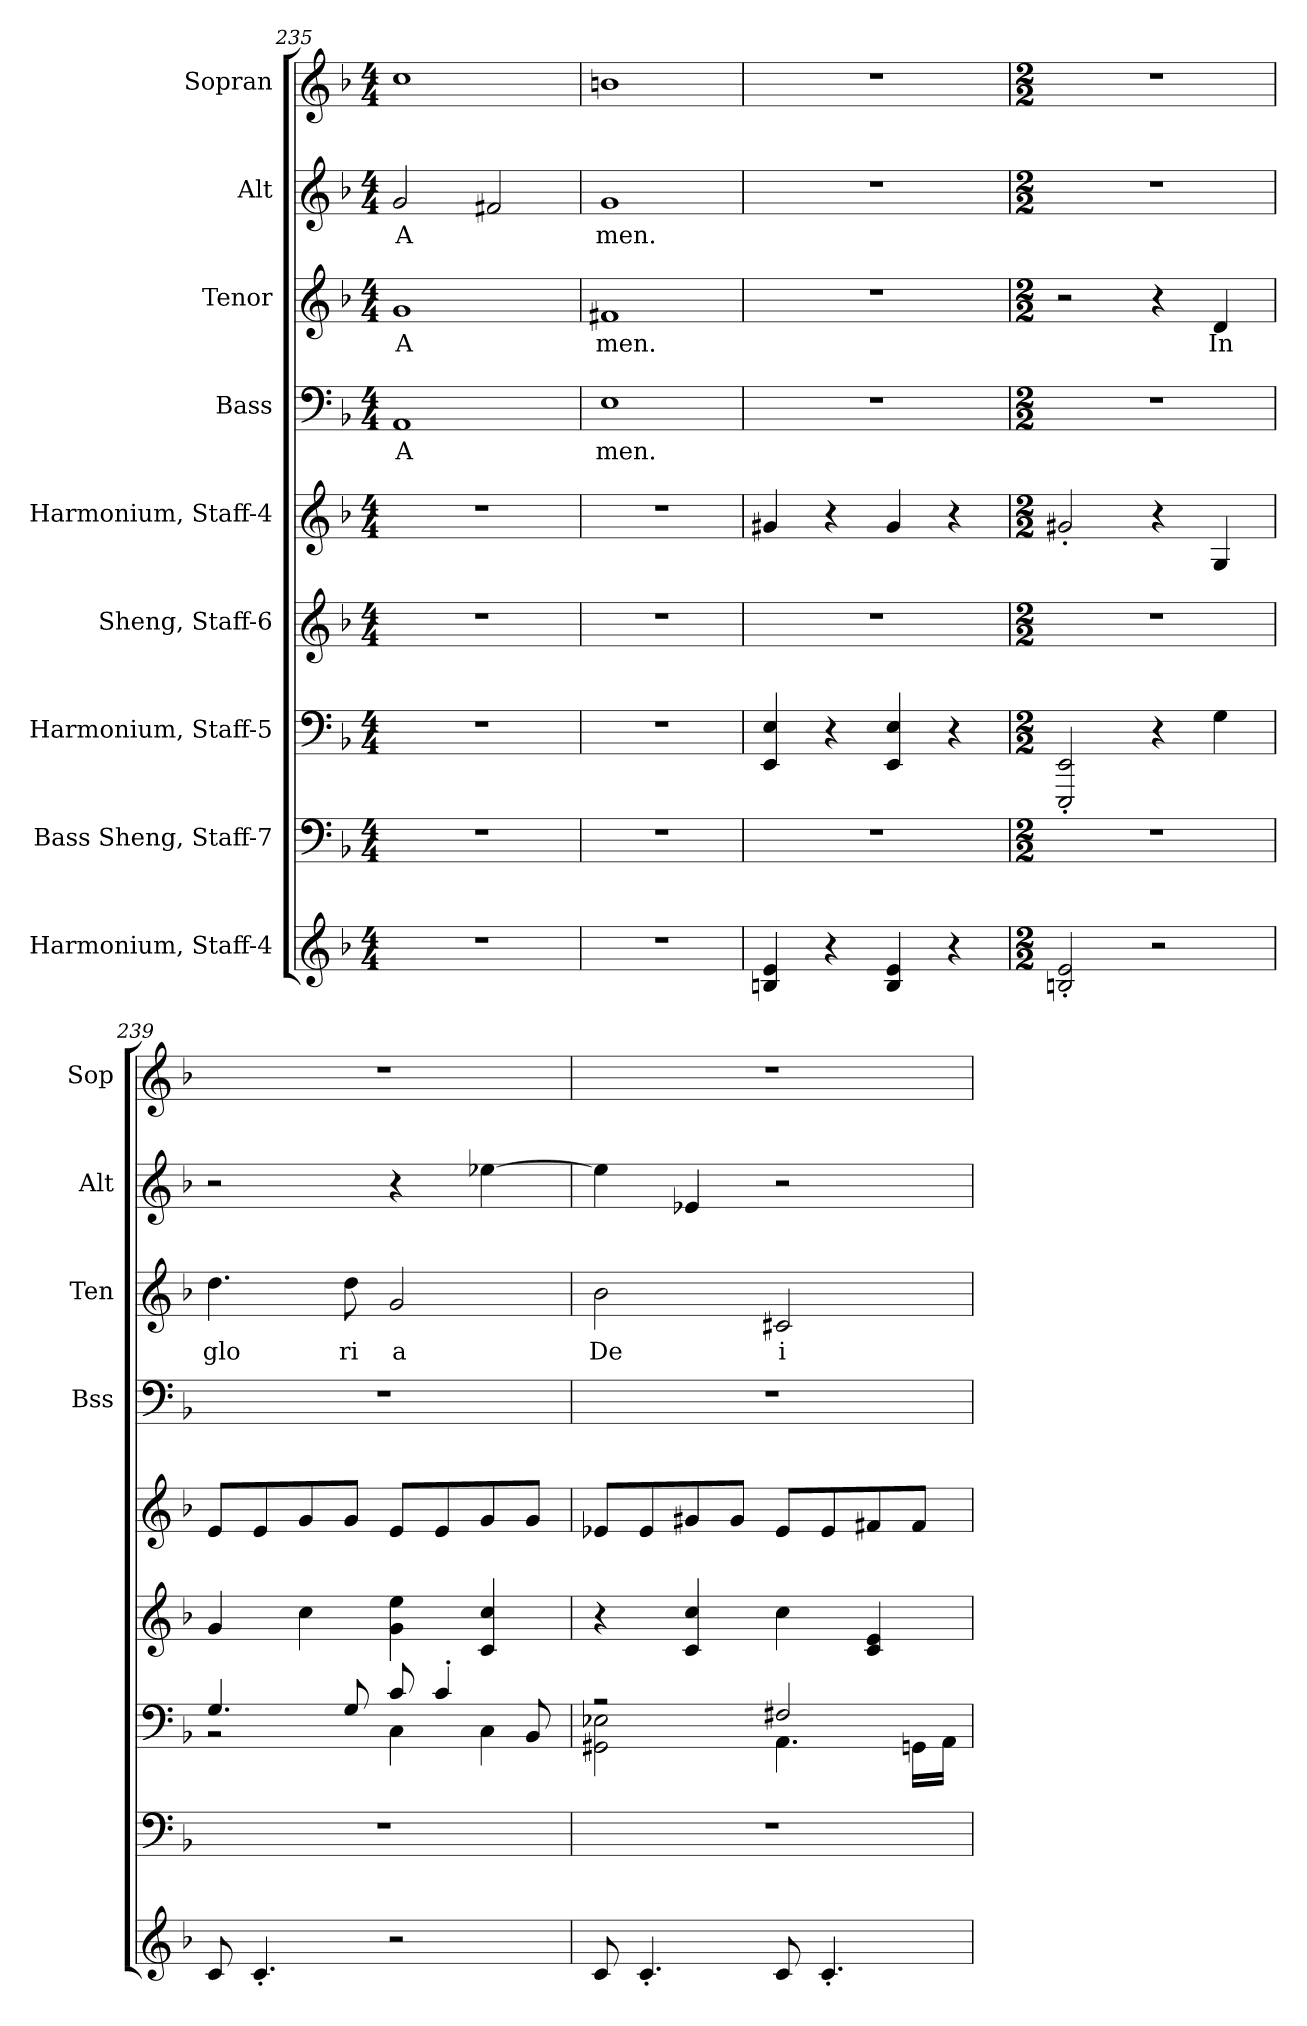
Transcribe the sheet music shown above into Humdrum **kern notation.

**kern	**kern	**kern	**kern	**kern	**kern	**text	**kern	**text	**kern	**text	**kern
*part9	*part8	*part7	*part6	*part5	*part4	*part4	*part3	*part3	*part2	*part2	*part1
*staff9	*staff8	*staff7	*staff6	*staff5	*staff4	*staff4	*staff3	*staff3	*staff2	*staff2	*staff1
*I"Harmonium, Staff-4	*I"Bass Sheng, Staff-7	*I"Harmonium, Staff-5	*I"Sheng, Staff-6	*I"Harmonium, Staff-4	*I"Bass	*	*I"Tenor	*	*I"Alt	*	*I"Sopran
*	*	*	*	*	*I'Bss	*	*I'Ten	*	*I'Alt	*	*I'Sop
*clefG2	*clefF4	*clefF4	*clefG2	*clefG2	*clefF4	*	*clefG2	*	*clefG2	*	*clefG2
*	*	*	*	*	*	*	*ITrd4c7	*	*ITrd2c3	*	*ITrd2c3
*k[b-]	*k[b-]	*k[b-]	*k[b-]	*k[b-]	*k[b-]	*	*k[b-e-]	*	*k[f#c#]	*	*k[f#c#]
*M4/4	*M4/4	*M4/4	*M4/4	*M4/4	*M4/4	*	*M4/4	*	*M4/4	*	*M4/4
=235	=235	=235	=235	=235	=235	=235	=235	=235	=235	=235	=235
1r	1r	1r	1r	1r	1AA	A	1c	A	2e/	A	1a
.	.	.	.	.	.	.	.	.	2d#X/	.	.
=236	=236	=236	=236	=236	=236	=236	=236	=236	=236	=236	=236
1r	1r	1r	1r	1r	1E	men.	1Bn	men.	1e	men.	1g#X
=237	=237	=237	=237	=237	=237	=237	=237	=237	=237	=237	=237
4Bn/ 4e/	1r	4EE/ 4E/	1r	4g#X/	1r	.	1r	.	1r	.	1r
4r	.	4r	.	4r	.	.	.	.	.	.	.
4B/ 4e/	.	4EE/ 4E/	.	4g#/	.	.	.	.	.	.	.
4r	.	4r	.	4r	.	.	.	.	.	.	.
=238	=238	=238	=238	=238	=238	=238	=238	=238	=238	=238	=238
*M2/2	*M2/2	*M2/2	*M2/2	*M2/2	*M2/2	*	*M2/2	*	*M2/2	*	*M2/2
2Bn/' 2e/'	1r	2EEE/' 2EE/'	1r	2g#X'/	1r	.	2r	.	1r	.	1r
2r	.	4r	.	4r	.	.	4r	.	.	.	.
.	.	4G\	.	4G/	.	.	4G/	In	.	.	.
!!LO:PB:g=z
=239	=239	=239	=239	=239	=239	=239	=239	=239	=239	=239	=239
*	*	*^	*	*	*	*	*	*	*	*	*
8c/	1r	4.G/	2r	4g/	8e/L	1r	.	4.g\	glo	2r	.	1r
4.c'/	.	.	.	.	8e/	.	.	.	.	.	.	.
.	.	.	.	4cc\	8g/	.	.	.	.	.	.	.
.	.	8G/	.	.	8g/J	.	.	8g\	ri	.	.	.
2r	.	8c/	4C\	4g\ 4ee\	8e/L	.	.	2c/	a	4r	.	.
.	.	4c'/	.	.	8e/	.	.	.	.	.	.	.
.	.	.	4C\	4c/ 4cc/	8g/	.	.	.	.	[4ccn\	.	.
.	.	8BB-/	.	.	8g/J	.	.	.	.	.	.	.
=240	=240	=240	=240	=240	=240	=240	=240	=240	=240	=240	=240	=240
8c/	1r	2r	2GG#X\ 2E-X\	4r	8e-X/L	1r	.	2e-\	De	4cc\]	.	1r
4.c'/	.	.	.	.	8e-/	.	.	.	.	.	.	.
.	.	.	.	4c/ 4cc/	8g#X/	.	.	.	.	4cn/	.	.
.	.	.	.	.	8g#/J	.	.	.	.	.	.	.
8c/	.	2F#X/	4.AA\	4cc\	8e-/L	.	.	2F#X/	i	2r	.	.
4.c'/	.	.	.	.	8e-/	.	.	.	.	.	.	.
.	.	.	.	4c/ 4e/	8f#X/	.	.	.	.	.	.	.
.	.	.	16GGn\LL	.	8f#/J	.	.	.	.	.	.	.
.	.	.	16AA\JJ	.	.	.	.	.	.	.	.	.
*	*	*v	*v	*	*	*	*	*	*	*	*	*
=	=	=	=	=	=	=	=	=	=	=	=
*-	*-	*-	*-	*-	*-	*-	*-	*-	*-	*-	*-
